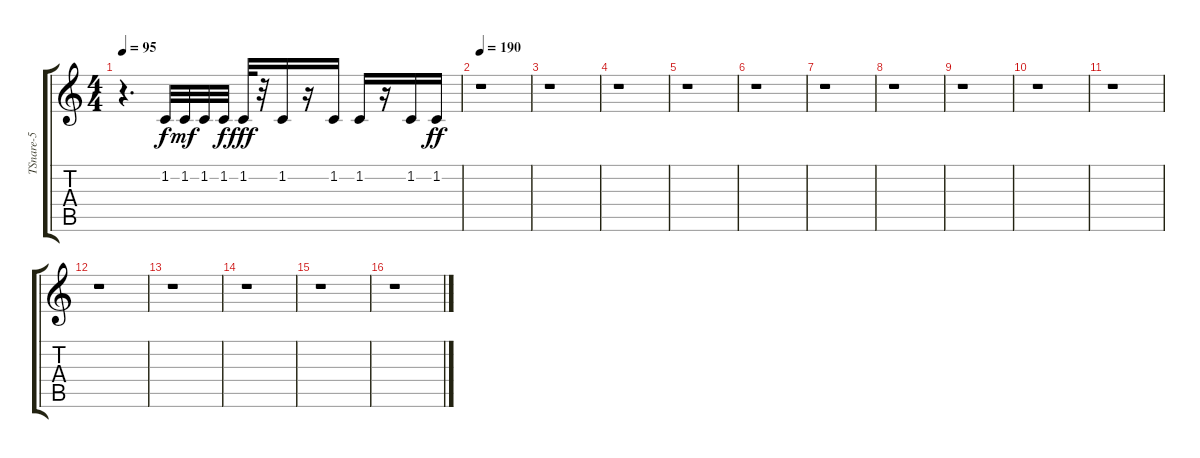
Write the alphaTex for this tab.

\track ("TSnare-5" "TSnare-5") {instrument brightacousticpiano}
\staff {score tabs}
\tuning (E4 B3 G3 D3 A2 E2) {hide}
\ts (4 4)
\tempo 95
\clef g2
\ks c
r.4{d dy ff} 1.2.32{dy f} 1.2.32{dy mf} 1.2.32 1.2.32{dy f} 1.2.32{dy fff} r.32 1.2.16 r.16 1.2.16 1.2.16 r.16 1.2.16 1.2.16{dy ff} |
\tempo 190
r.1 |
r.1 |
r.1 |
r.1 |
r.1 |
r.1 |
r.1 |
r.1 |
r.1 |
r.1 |
r.1 |
r.1 |
r.1 |
r.1 |
r.1
